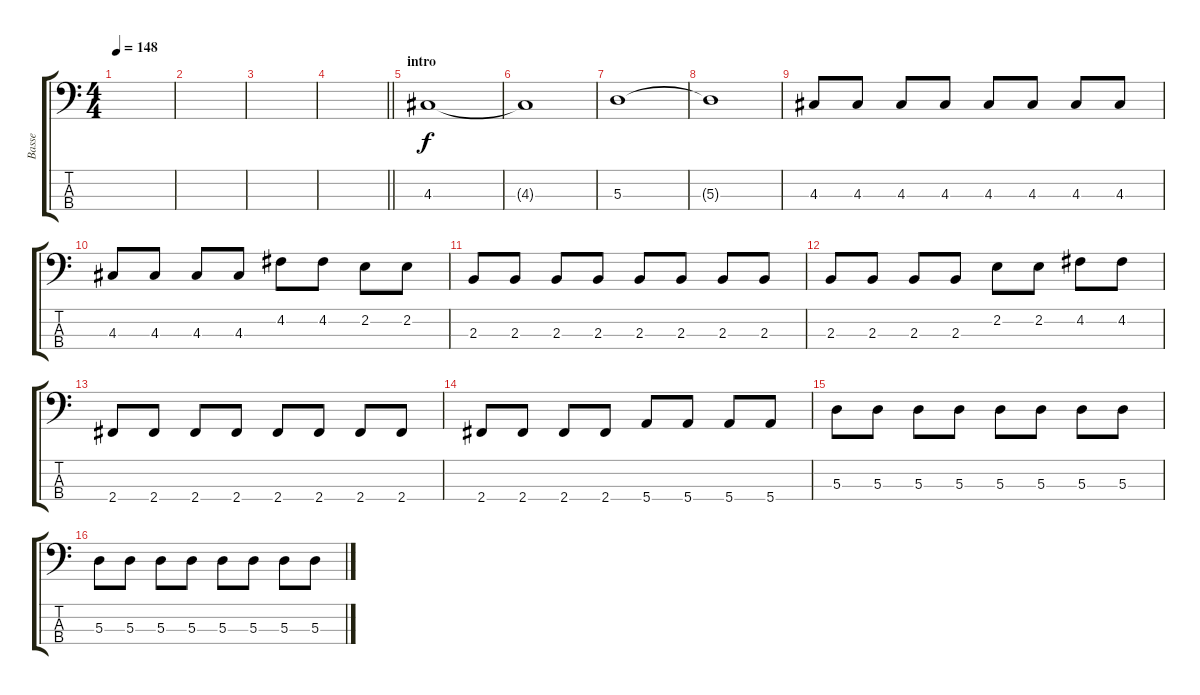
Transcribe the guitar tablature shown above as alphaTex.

\track ("Basse" "Basse") {instrument electricbassfinger}
\staff {score tabs}
\tuning (G2 D2 A1 E1) {hide}
\ts (4 4)
\tempo 148
\clef f4
\ks c
|
|
|
\barLineRight lightlight
|
\section ("" "intro")
4.3.1 |
4.3{t}.1 |
5.3.1 |
5.3{t}.1 |
4.3.8 4.3.8 4.3.8 4.3.8 4.3.8 4.3.8 4.3.8 4.3.8 |
4.3.8 4.3.8 4.3.8 4.3.8 4.2.8 4.2.8 2.2.8 2.2.8 |
2.3.8 2.3.8 2.3.8 2.3.8 2.3.8 2.3.8 2.3.8 2.3.8 |
2.3.8 2.3.8 2.3.8 2.3.8 2.2.8 2.2.8 4.2.8 4.2.8 |
2.4.8 2.4.8 2.4.8 2.4.8 2.4.8 2.4.8 2.4.8 2.4.8 |
2.4.8 2.4.8 2.4.8 2.4.8 5.4.8 5.4.8 5.4.8 5.4.8 |
5.3.8 5.3.8 5.3.8 5.3.8 5.3.8 5.3.8 5.3.8 5.3.8 |
5.3.8 5.3.8 5.3.8 5.3.8 5.3.8 5.3.8 5.3.8 5.3.8
